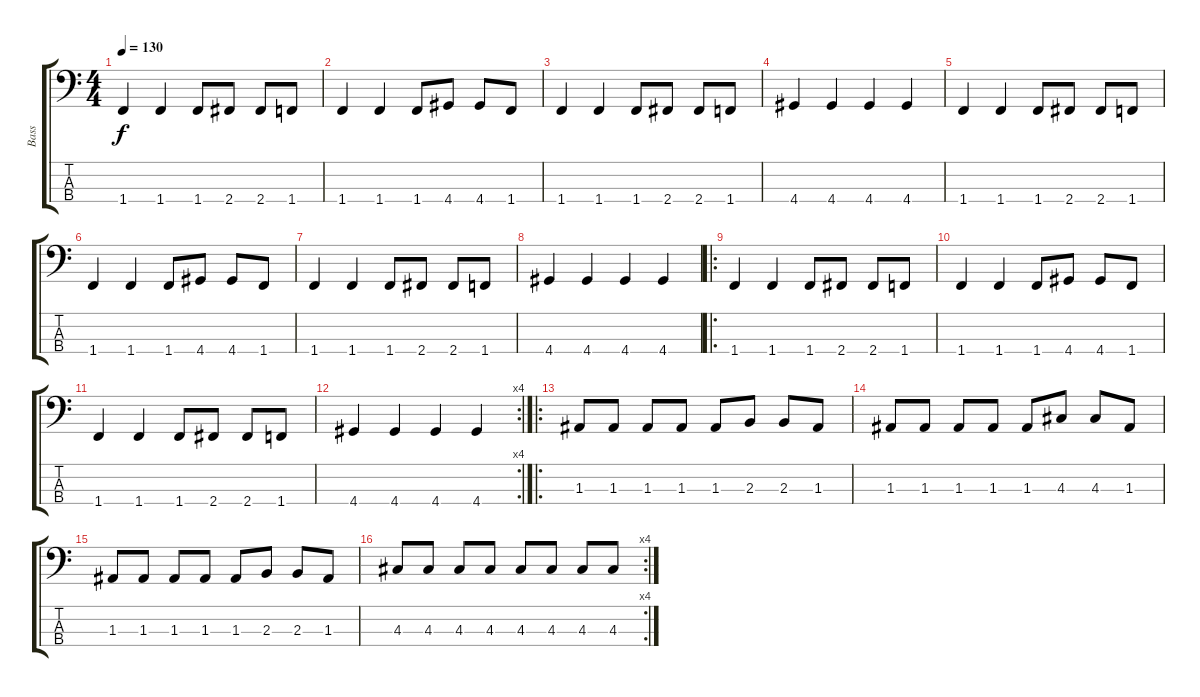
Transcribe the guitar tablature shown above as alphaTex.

\track ("Bass" "Bass") {instrument electricbassfinger}
\staff {score tabs}
\tuning (G2 D2 A1 E1) {hide}
\ts (4 4)
\tempo 130
\clef f4
\ks c
1.4.4{dy f} 1.4.4 1.4.8 2.4.8 2.4.8 1.4.8 |
1.4.4 1.4.4 1.4.8 4.4.8 4.4.8 1.4.8 |
1.4.4 1.4.4 1.4.8 2.4.8 2.4.8 1.4.8 |
4.4.4 4.4.4 4.4.4 4.4.4 |
1.4.4 1.4.4 1.4.8 2.4.8 2.4.8 1.4.8 |
1.4.4 1.4.4 1.4.8 4.4.8 4.4.8 1.4.8 |
1.4.4 1.4.4 1.4.8 2.4.8 2.4.8 1.4.8 |
4.4.4 4.4.4 4.4.4 4.4.4 |
\ro
1.4.4 1.4.4 1.4.8 2.4.8 2.4.8 1.4.8 |
1.4.4 1.4.4 1.4.8 4.4.8 4.4.8 1.4.8 |
1.4.4 1.4.4 1.4.8 2.4.8 2.4.8 1.4.8 |
\rc 4
4.4.4 4.4.4 4.4.4 4.4.4 |
\ro
1.3.8 1.3.8 1.3.8 1.3.8 1.3.8 2.3.8 2.3.8 1.3.8 |
1.3.8 1.3.8 1.3.8 1.3.8 1.3.8 4.3.8 4.3.8 1.3.8 |
1.3.8 1.3.8 1.3.8 1.3.8 1.3.8 2.3.8 2.3.8 1.3.8 |
\rc 4
4.3.8 4.3.8 4.3.8 4.3.8 4.3.8 4.3.8 4.3.8 4.3.8
